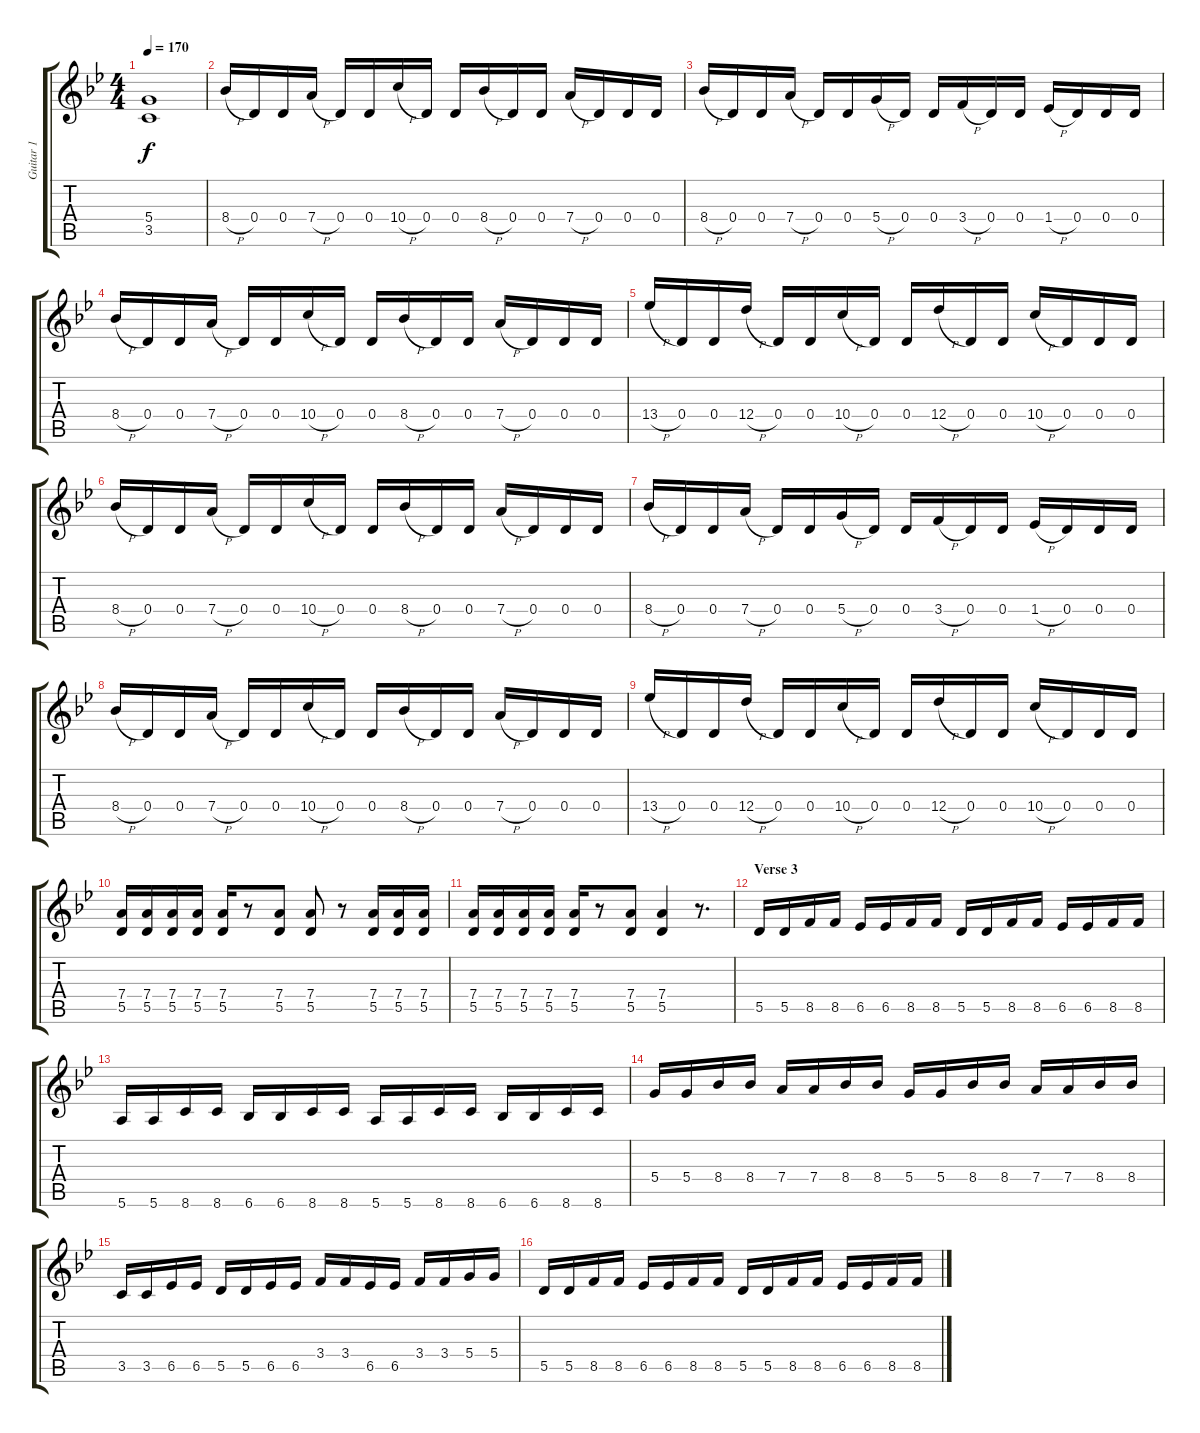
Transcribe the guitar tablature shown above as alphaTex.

\track ("Guitar 1" "Guitar 1") {instrument overdrivenguitar}
\staff {score tabs}
\tuning (E4 B3 G3 D3 A2 E2) {hide}
\ts (4 4)
\tempo 170
\clef g2
\ks bb
(5.4{t} 3.5{t}).1{dy f} |
8.4{h}.16 0.4.16 0.4.16 7.4{h}.16 0.4.16 0.4.16 10.4{h}.16 0.4.16 0.4.16 8.4{h}.16 0.4.16 0.4.16 7.4{h}.16 0.4.16 0.4.16 0.4.16 |
8.4{h}.16 0.4.16 0.4.16 7.4{h}.16 0.4.16 0.4.16 5.4{h}.16 0.4.16 0.4.16 3.4{h}.16 0.4.16 0.4.16 1.4{h}.16 0.4.16 0.4.16 0.4.16 |
8.4{h}.16 0.4.16 0.4.16 7.4{h}.16 0.4.16 0.4.16 10.4{h}.16 0.4.16 0.4.16 8.4{h}.16 0.4.16 0.4.16 7.4{h}.16 0.4.16 0.4.16 0.4.16 |
13.4{h}.16 0.4.16 0.4.16 12.4{h}.16 0.4.16 0.4.16 10.4{h}.16 0.4.16 0.4.16 12.4{h}.16 0.4.16 0.4.16 10.4{h}.16 0.4.16 0.4.16 0.4.16 |
8.4{h}.16 0.4.16 0.4.16 7.4{h}.16 0.4.16 0.4.16 10.4{h}.16 0.4.16 0.4.16 8.4{h}.16 0.4.16 0.4.16 7.4{h}.16 0.4.16 0.4.16 0.4.16 |
8.4{h}.16 0.4.16 0.4.16 7.4{h}.16 0.4.16 0.4.16 5.4{h}.16 0.4.16 0.4.16 3.4{h}.16 0.4.16 0.4.16 1.4{h}.16 0.4.16 0.4.16 0.4.16 |
8.4{h}.16 0.4.16 0.4.16 7.4{h}.16 0.4.16 0.4.16 10.4{h}.16 0.4.16 0.4.16 8.4{h}.16 0.4.16 0.4.16 7.4{h}.16 0.4.16 0.4.16 0.4.16 |
13.4{h}.16 0.4.16 0.4.16 12.4{h}.16 0.4.16 0.4.16 10.4{h}.16 0.4.16 0.4.16 12.4{h}.16 0.4.16 0.4.16 10.4{h}.16 0.4.16 0.4.16 0.4.16 |
(7.4 5.5).16 (7.4 5.5).16 (7.4 5.5).16 (7.4 5.5).16 (7.4 5.5).16 r.8 (7.4 5.5).8 (7.4 5.5).8 r.8 (7.4 5.5).16 (7.4 5.5).16 (7.4 5.5).16 |
(7.4 5.5).16 (7.4 5.5).16 (7.4 5.5).16 (7.4 5.5).16 (7.4 5.5).16 r.8 (7.4 5.5).8 (7.4 5.5).4 r.8{d} |
\section ("" "Verse 3")
5.5.16 5.5.16 8.5.16 8.5.16 6.5.16 6.5.16 8.5.16 8.5.16 5.5.16 5.5.16 8.5.16 8.5.16 6.5.16 6.5.16 8.5.16 8.5.16 |
5.6.16 5.6.16 8.6.16 8.6.16 6.6.16 6.6.16 8.6.16 8.6.16 5.6.16 5.6.16 8.6.16 8.6.16 6.6.16 6.6.16 8.6.16 8.6.16 |
5.4.16 5.4.16 8.4.16 8.4.16 7.4.16 7.4.16 8.4.16 8.4.16 5.4.16 5.4.16 8.4.16 8.4.16 7.4.16 7.4.16 8.4.16 8.4.16 |
3.5.16 3.5.16 6.5.16 6.5.16 5.5.16 5.5.16 6.5.16 6.5.16 3.4.16 3.4.16 6.5.16 6.5.16 3.4.16 3.4.16 5.4.16 5.4.16 |
5.5.16 5.5.16 8.5.16 8.5.16 6.5.16 6.5.16 8.5.16 8.5.16 5.5.16 5.5.16 8.5.16 8.5.16 6.5.16 6.5.16 8.5.16 8.5.16
